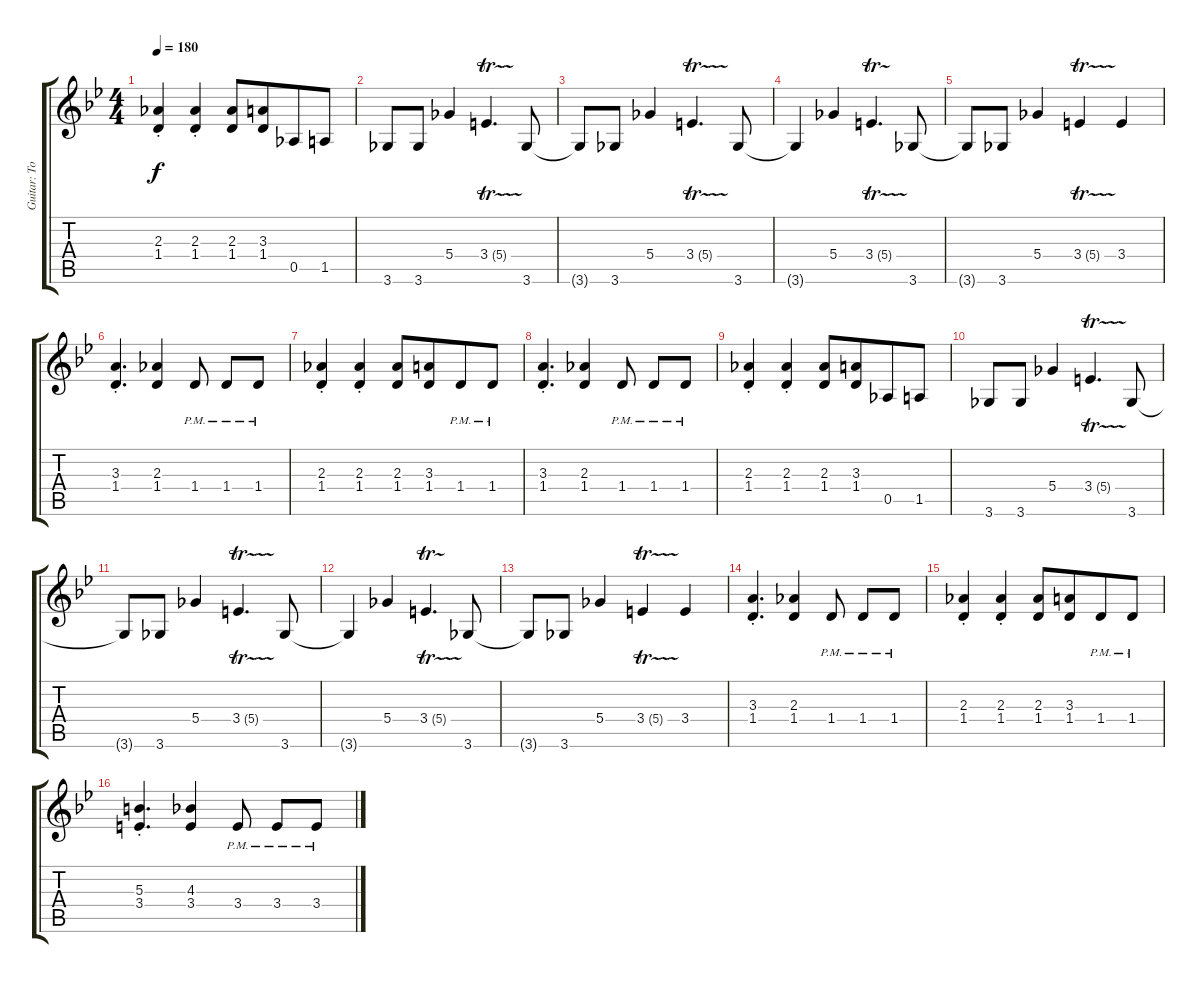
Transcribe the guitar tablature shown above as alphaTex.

\track ("Guitar: Tony" "Guitar: To") {instrument distortionguitar}
\staff {score tabs}
\tuning (Eb4 Bb3 Gb3 Db3 Ab2 Eb2) {hide}
\ts (4 4)
\tempo 180
\clef g2
\ks bb
(2.3{st} 1.4{st}).4{dy f} (2.3{st} 1.4{st}).4 (2.3 1.4).8 (3.3 1.4).8{beam merge} 0.5.8 1.5.8 |
3.6.8 3.6.8 5.4.4 3.4{tr (5 16)}.4{d} 3.6.8 |
3.6{t}.8 3.6.8 5.4.4 3.4{tr (5 16)}.4{d} 3.6.8 |
3.6{t}.4 5.4.4 3.4{tr (5 16)}.4{d} 3.6.8 |
3.6{t}.8 3.6.8 5.4.4 3.4{tr (5 16)}.4 3.4.4 |
(3.3{st} 1.4{st}).4{d} (2.3 1.4).4 1.4{pm}.8 1.4{pm}.8 1.4{pm}.8 |
(2.3{st} 1.4{st}).4 (2.3{st} 1.4{st}).4 (2.3 1.4).8 (3.3 1.4).8{beam merge} 1.4{pm}.8 1.4{pm}.8 |
(3.3{st} 1.4{st}).4{d} (2.3 1.4).4 1.4{pm}.8 1.4{pm}.8 1.4{pm}.8 |
(2.3{st} 1.4{st}).4 (2.3{st} 1.4{st}).4 (2.3 1.4).8 (3.3 1.4).8{beam merge} 0.5.8 1.5.8 |
3.6.8 3.6.8 5.4.4 3.4{tr (5 16)}.4{d} 3.6.8 |
3.6{t}.8 3.6.8 5.4.4 3.4{tr (5 16)}.4{d} 3.6.8 |
3.6{t}.4 5.4.4 3.4{tr (5 16)}.4{d} 3.6.8 |
3.6{t}.8 3.6.8 5.4.4 3.4{tr (5 16)}.4 3.4.4 |
(3.3{st} 1.4{st}).4{d} (2.3 1.4).4 1.4{pm}.8 1.4{pm}.8 1.4{pm}.8 |
(2.3{st} 1.4{st}).4 (2.3{st} 1.4{st}).4 (2.3 1.4).8 (3.3 1.4).8{beam merge} 1.4{pm}.8 1.4{pm}.8 |
(5.3{st} 3.4{st}).4{d} (4.3 3.4).4 3.4{pm}.8 3.4{pm}.8 3.4{pm}.8
